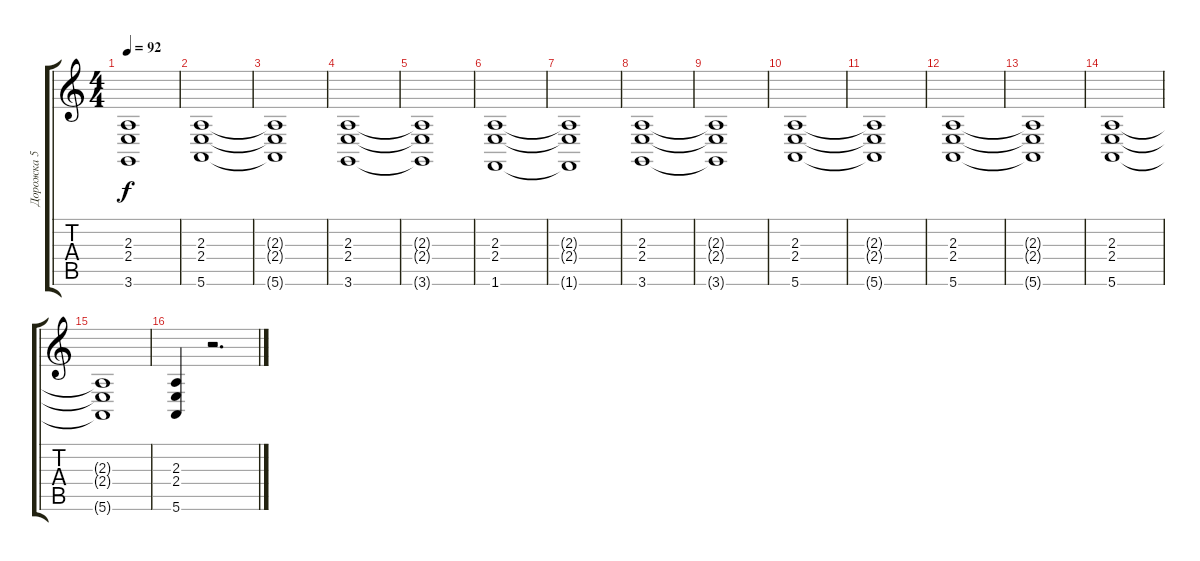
\track ("Дорожка 5" "Дорожка 5") {instrument synthstrings1}
\staff {score tabs}
\tuning (E4 B3 G3 D3 A2 E2) {hide}
\ts (4 4)
\tempo 92
\clef g2
\ks c
(2.3{t} 2.4{t} 3.6{t}).1{dy f} |
(2.3 2.4 5.6).1 |
(2.3{t} 2.4{t} 5.6{t}).1 |
(2.3 2.4 3.6).1 |
(2.3{t} 2.4{t} 3.6{t}).1 |
(2.3 2.4 1.6).1 |
(2.3{t} 2.4{t} 1.6{t}).1 |
(2.3 2.4 3.6).1 |
(2.3{t} 2.4{t} 3.6{t}).1 |
(2.3 2.4 5.6).1 |
(2.3{t} 2.4{t} 5.6{t}).1 |
(2.3 2.4 5.6).1 |
(2.3{t} 2.4{t} 5.6{t}).1 |
(2.3 2.4 5.6).1 |
(2.3{t} 2.4{t} 5.6{t}).1 |
(2.3 2.4 5.6).4 r.2{d}
